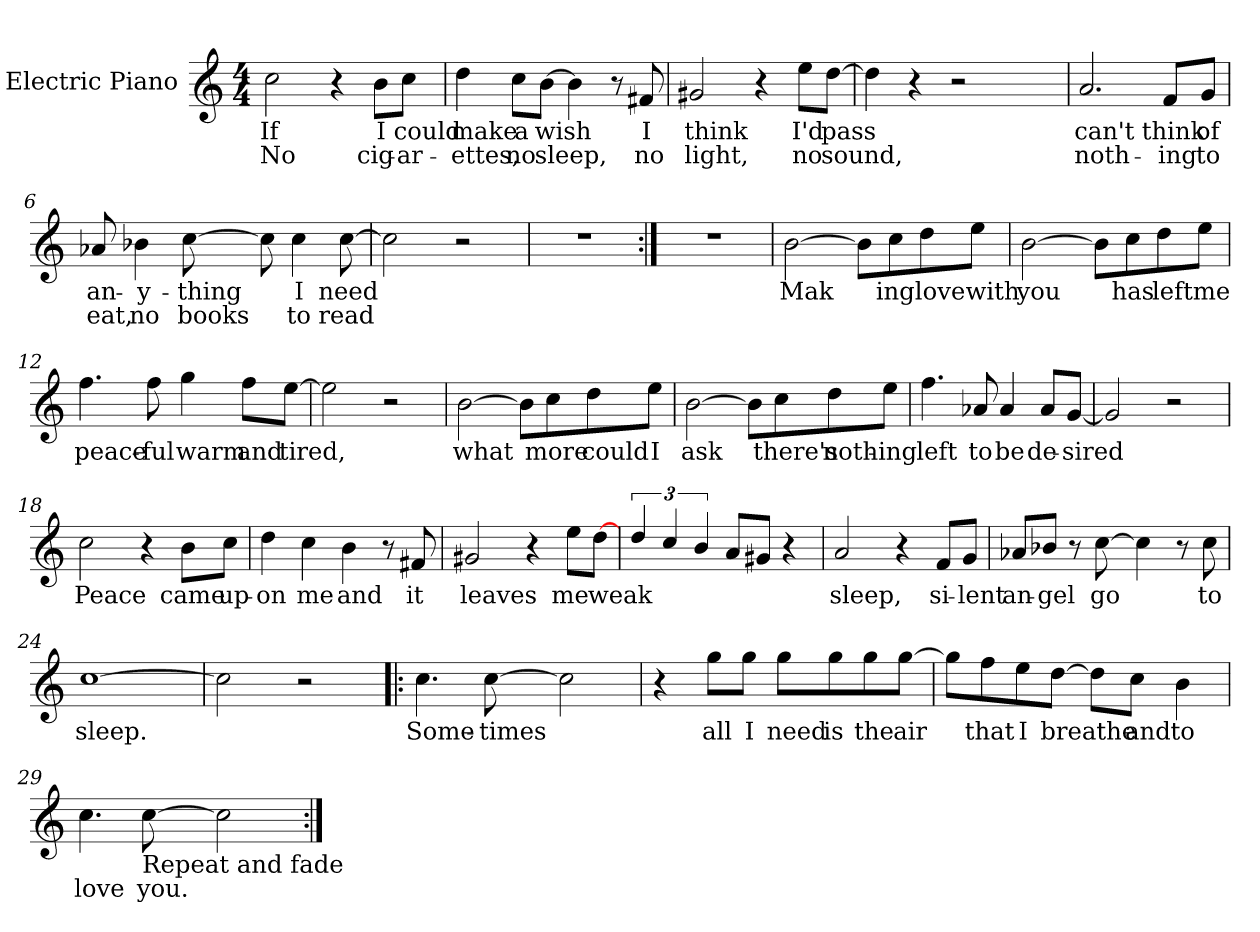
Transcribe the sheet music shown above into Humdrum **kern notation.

**kern	**text	**text
*part1	*part1	*part1
*staff1	*staff1	*staff1
*I"Electric Piano	*	*
*I'E.Pno	*	*
*clefG2	*	*
*k[]	*	*
*C:	*	*
*M4/4	*	*
=1	=1	=1
2cc\	If	No
4r	.	.
8b\L	I	cig-
8cc\J	could	-ar-
=2	=2	=2
4dd\	make	-ettes,
8cc\L	a	no
[8b\J	wish	sleep,
4b\]	.	.
8r	.	.
8f#X/	I	no
=3	=3	=3
2g#X/	think	light,
4r	.	.
8ee\L	I'd	no
[8dd\J	pass	sound,
=4	=4	=4
4dd\]	.	.
4r	.	.
2r	.	.
!!LO:LB:g=z
=5	=5	=5
2.a/	can't	noth-
8f/L	think	-ing
8g/J	of	to
=6	=6	=6
8a-X/	an-	eat,
4b-X\	-y-	no
[8cc\	-thing	books
8cc\]	.	.
4cc\	I	to
[8cc\	need	read
=7	=7	=7
2cc\]	.	.
2r	.	.
=8	=8	=8
1r	.	.
!!LO:LB:g=z
=9:|!	=9:|!	=9:|!
1r	.	.
=10	=10	=10
[2b\	-Mak	.
8b\L]	.	.
8cc\	ing	.
8dd\	love	.
8ee\J	with	.
=11	=11	=11
[2b\	you	.
8b\L]	.	.
8cc\	has	.
8dd\	left	.
8ee\J	me	.
=12	=12	=12
4.ff\	peace-	.
8ff\	-ful	.
4gg\	warm	.
8ff\L	and	.
[8ee\J	tired,	.
=13	=13	=13
2ee\]	.	.
2r	.	.
!!LO:LB:g=z
=14	=14	=14
[2b\	what	.
8b\L]	.	.
8cc\	more	.
8dd\	could	.
8ee\J	I	.
=15	=15	=15
[2b\	ask	.
8b\L]	.	.
8cc\	there's	.
8dd\	noth-	.
8ee\J	-ing	.
=16	=16	=16
4.ff\	left	.
8a-X/	to	.
4a-/	be	.
8a-/L	de-	.
[8g/J	-sired	.
=17	=17	=17
2g/]	.	.
2r	.	.
!!LO:LB:g=z
=18	=18	=18
2cc\	Peace	.
4r	.	.
8b\L	came	.
8cc\J	up-	.
=19	=19	=19
4dd\	-on	.
4cc\	me	.
4b\	and	.
8r	.	.
8f#X/	it	.
=20	=20	=20
2g#X/	leaves	.
4r	.	.
8ee\L	me	.
[8dd\J	weak	.
=21	=21	=21
6dd/	.	.
6cc/	.	.
6b/	.	.
8a/L	.	.
8g#X/J	.	.
4r	.	.
!!LO:LB:g=z
=22	=22	=22
2a/	sleep,	.
4r	.	.
8f/L	si-	.
8g/J	-lent	.
=23	=23	=23
8a-X/L	an-	.
8b-X/J	-gel	.
8r	.	.
[8cc\	go	.
4cc\]	.	.
8r	.	.
8cc\	to	.
=24	=24	=24
[1cc	sleep.	.
=25	=25	=25
2cc\]	.	.
2r	.	.
!!LO:LB:g=z
=26!|:	=26!|:	=26!|:
4.cc\	Some-	.
[8cc\	-times	.
2cc\]	.	.
=27	=27	=27
4r	.	.
8gg\L	all	.
8gg\J	I	.
8gg\L	need	.
8gg\	is	.
8gg\	the	.
[8gg\J	air	.
=28	=28	=28
8gg\L]	.	.
8ff\	that	.
8ee\	I	.
[8dd\J	breathe	.
8dd\L]	.	.
8cc\J	and	.
4b\	to	.
=29	=29	=29
4.cc\	love	.
!LO:TX:b:t=Repeat and fade	!	!
[8cc\	you.	.
2cc\]	.	.
=:|!	=:|!	=:|!
*-	*-	*-
